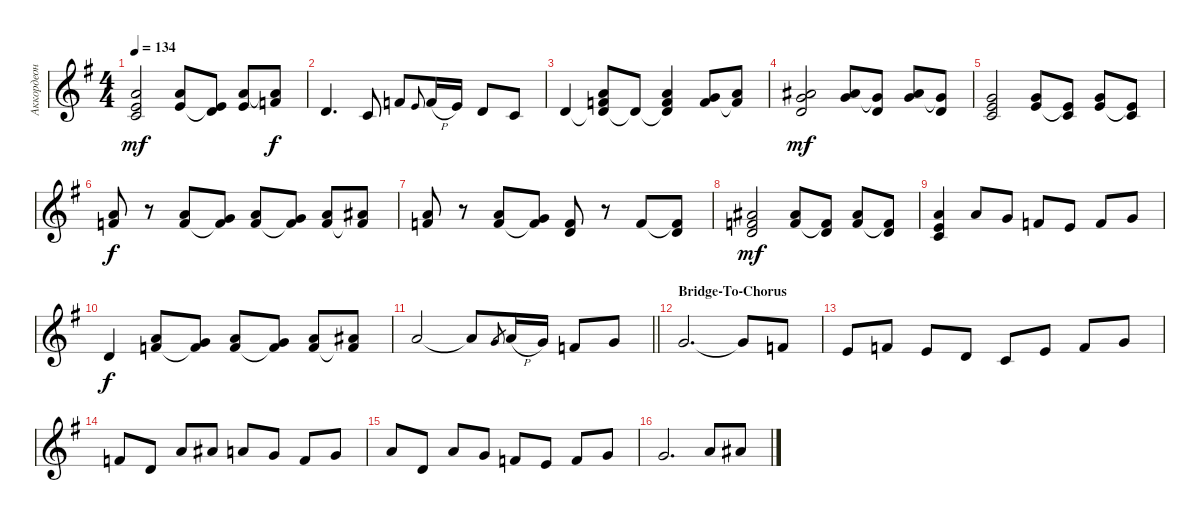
\track ("Аккордеон" "Аккордеон") {instrument accordion}
\staff {score}
\tuning (E4 B3 G3 D3 A2 E2) {hide}
\ts (4 4)
\tempo 134
\clef g2
\ks eminor
(5.1 5.2 5.3).2{dy mf} (5.1 5.2).8 (5.2{t} 7.3).8 (5.1 5.2).8 (5.1{t} 6.2).8{dy f} |
3.2.4{d} 5.3.8 6.2.8 5.2.8{gr onbeat} 6.2{h}.16 5.2.16 3.2.8 5.3.8 |
7.3.4 (5.1 6.2 7.3{t}).8 7.3{t}.8 (5.1 6.2 7.3{t}).4 (3.1 6.2).8 (5.1 6.2{t}).8 |
(6.1 8.2 7.3).2{dy mf} (6.1 8.2).8 (8.2{t} 7.3).8 (6.1 8.2).8 (8.2{t} 7.3).8 |
(3.1 5.2 5.3).2 (3.1 5.2).8 (5.2{t} 5.3).8 (3.1 5.2).8 (5.2{t} 5.3).8 |
(5.1 6.2).8{dy f} r.8 (5.1 6.2).8 (3.1 6.2{t}).8 (5.1 6.2).8 (3.1 6.2{t}).8 (5.1 6.2).8 (6.1 6.2{t}).8 |
(5.1 6.2).8 r.8 (5.1 6.2).8 (3.1 6.2{t}).8 (1.1 3.2).8 r.8 1.1.8 (1.1{t} 3.2).8 |
(6.1 6.2 7.3).2{dy mf} (6.1 6.2).8 (6.2{t} 7.3).8 (6.1 6.2).8 (6.2{t} 7.3).8 |
(5.1 5.2 5.3).4 5.1.8 3.1.8 6.2.8 5.2.8 6.2.8 3.1.8 |
3.2.4{dy f} (5.1 6.2).8 (3.1 6.2{t}).8 (5.1 6.2).8 (3.1 6.2{t}).8 (5.1 6.2).8 (6.1 6.2{t}).8 |
\barLineRight lightlight
5.1.2 5.1{t}.8 3.1.8{gr} 5.1{h}.16 3.1.16 6.2.8 3.1.8 |
\section ("" "Bridge-To-Chorus")
3.1.2{d} 3.1{t}.8 6.2.8 |
5.2.8 6.2.8 5.2.8 3.2.8 5.3.8 5.2.8 6.2.8 3.1.8 |
6.2.8 3.2.8 5.1.8 6.1.8 5.1.8 3.1.8 6.2.8 3.1.8 |
5.1.8 3.2.8 5.1.8 3.1.8 6.2.8 5.2.8 6.2.8 3.1.8 |
3.1.2{d} 5.1.8 6.1.8
